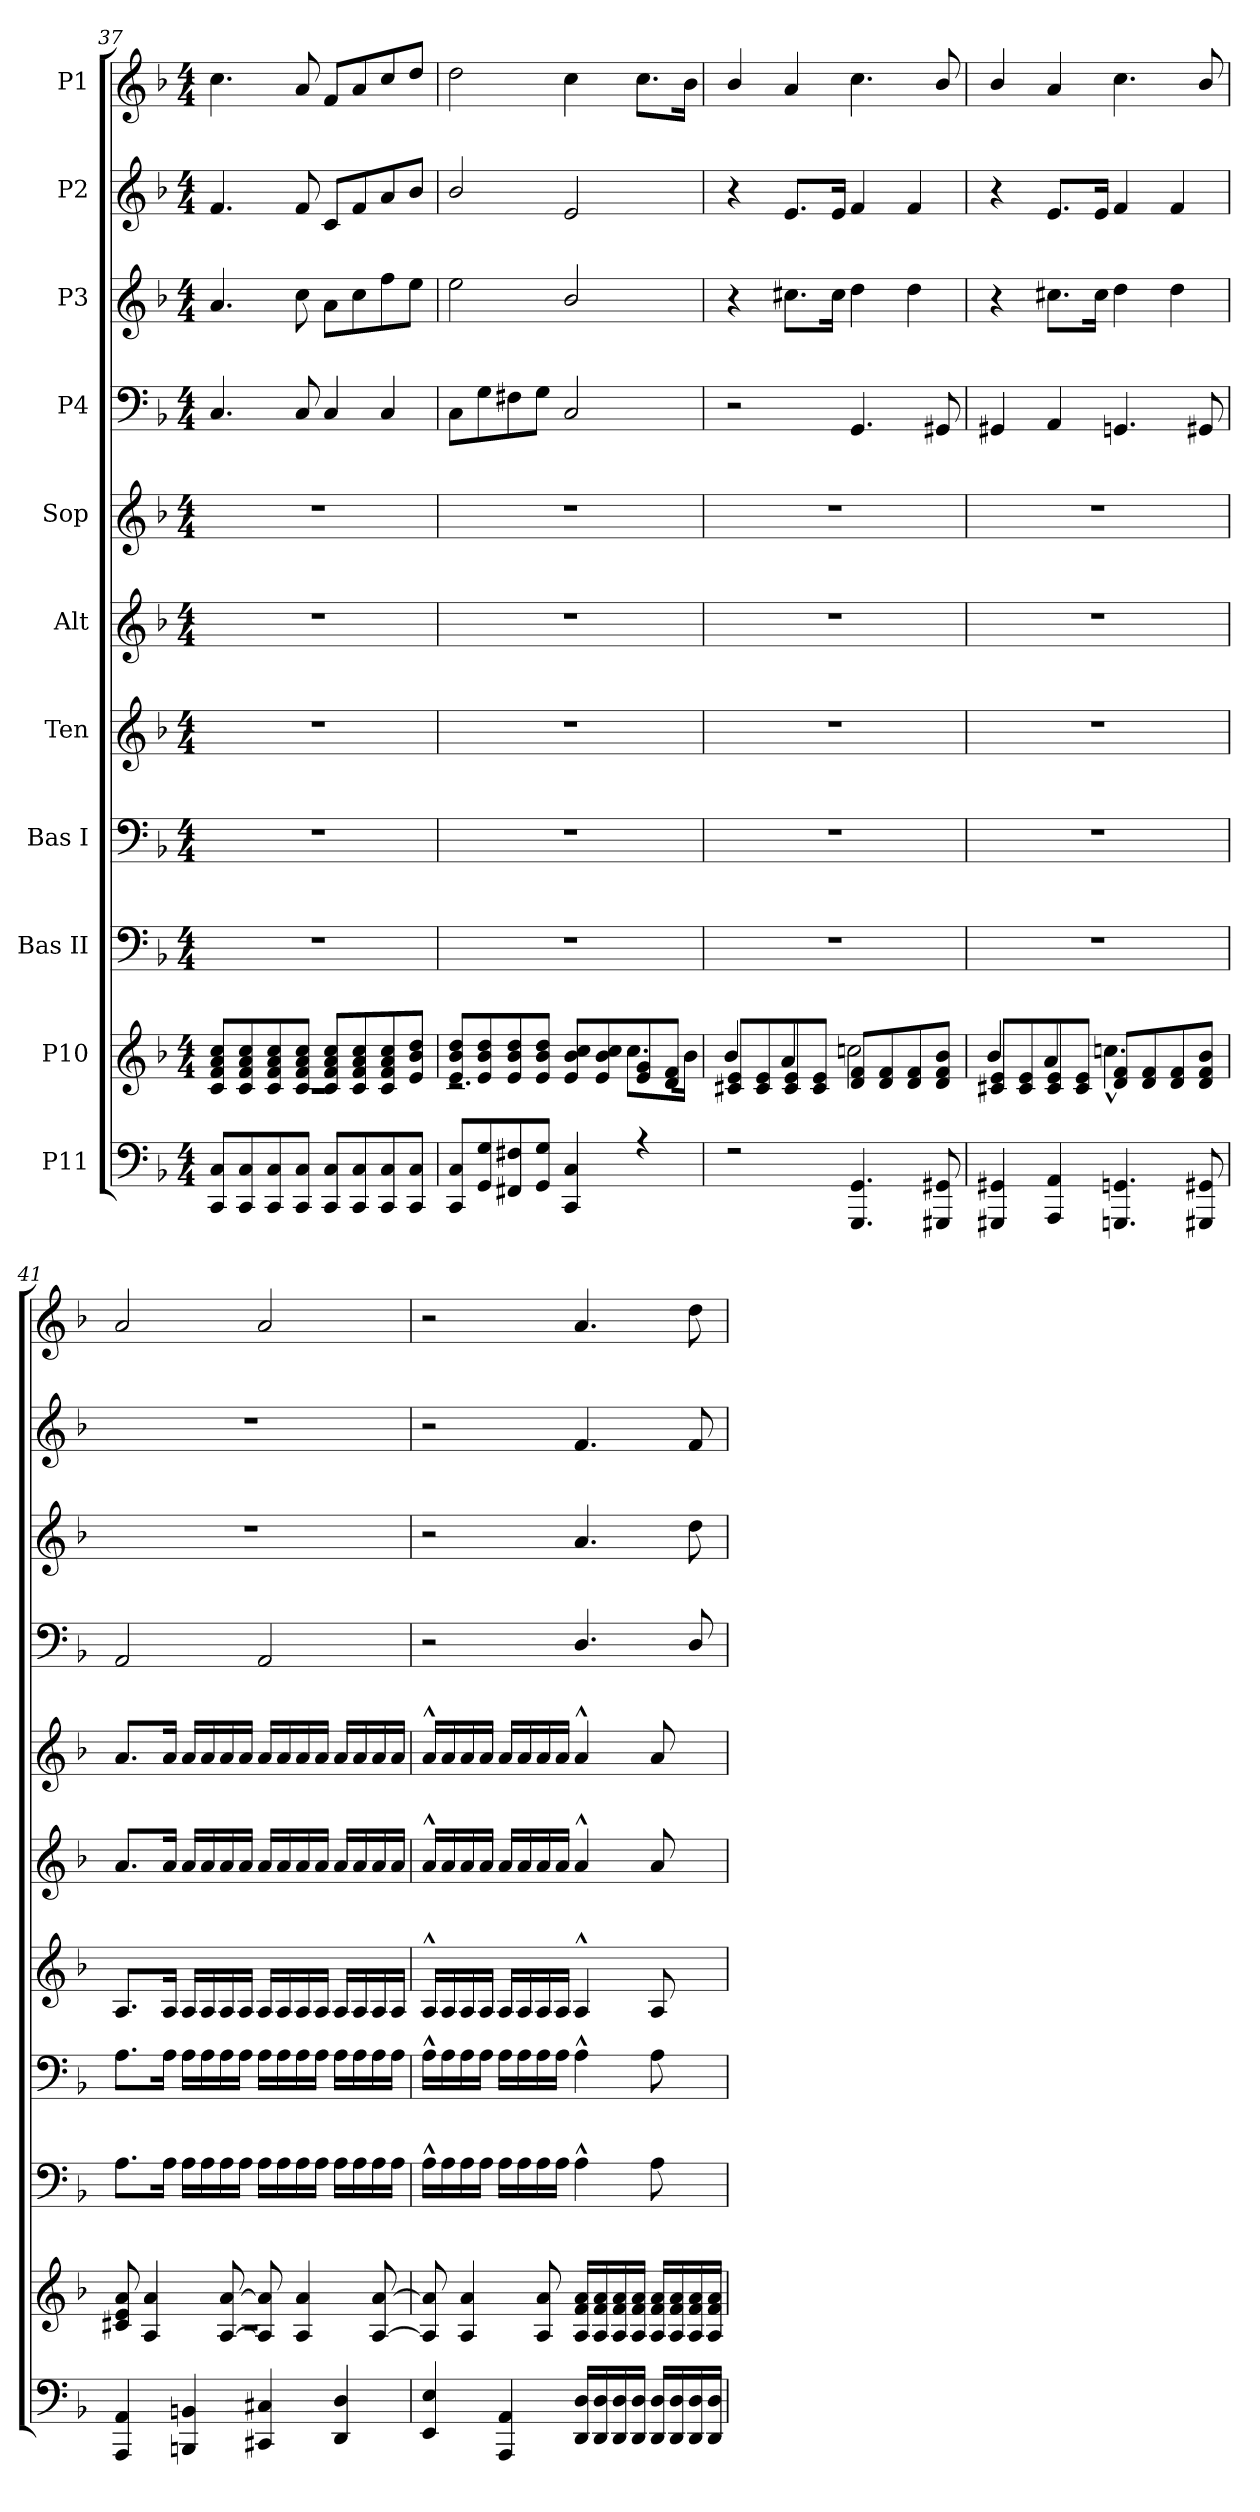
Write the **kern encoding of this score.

**kern	**kern	**kern	**kern	**kern	**kern	**kern	**kern	**kern	**kern	**kern
*part11	*part10	*part9	*part8	*part7	*part6	*part5	*part4	*part3	*part2	*part1
*staff11	*staff10	*staff9	*staff8	*staff7	*staff6	*staff5	*staff4	*staff3	*staff2	*staff1
*I"P11	*I"P10	*I"Bas II	*I"Bas I	*I"Ten	*I"Alt	*I"Sop	*I"P4	*I"P3	*I"P2	*I"P1
!!LO:PB:g=z
*clefF4	*clefG2	*clefF4	*clefF4	*clefG2	*clefG2	*clefG2	*clefF4	*clefG2	*clefG2	*clefG2
*k[b-]	*k[b-]	*k[b-]	*k[b-]	*k[b-]	*k[b-]	*k[b-]	*k[b-]	*k[b-]	*k[b-]	*k[b-]
*F:	*F:	*F:	*F:	*F:	*F:	*F:	*F:	*F:	*F:	*F:
*M4/4	*M4/4	*M4/4	*M4/4	*M4/4	*M4/4	*M4/4	*M4/4	*M4/4	*M4/4	*M4/4
=37	=37	=37	=37	=37	=37	=37	=37	=37	=37	=37
*^	*^	*	*	*	*	*	*	*	*	*
*	*	*	*^	*	*	*	*	*	*	*	*	*
8CC/ 8C/L	1ryy	8c/ 8f/ 8a/ 8cc/L	1rc	1ryy	1r	1r	1r	1r	1r	4.C/	4.a/	4.f/	4.cc\
8CC/ 8C/	.	8c/ 8f/ 8a/ 8cc/	.	.	.	.	.	.	.	.	.	.	.
8CC/ 8C/	.	8c/ 8f/ 8a/ 8cc/	.	.	.	.	.	.	.	.	.	.	.
8CC/ 8C/J	.	8c/ 8f/ 8a/ 8cc/J	.	.	.	.	.	.	.	8C/	8cc\	8f/	8a/
8CC/ 8C/L	.	8c/ 8f/ 8a/ 8cc/L	.	.	.	.	.	.	.	4C/	8a\L	8c/L	8f/L
8CC/ 8C/	.	8c/ 8f/ 8a/ 8cc/	.	.	.	.	.	.	.	.	8cc\	8f/	8a/
8CC/ 8C/	.	8c/ 8f/ 8a/ 8cc/	.	.	.	.	.	.	.	4C/	8ff\	8a/	8cc/
8CC/ 8C/J	.	8e/ 8b-/ 8dd/J	.	.	.	.	.	.	.	.	8ee\J	8b-/J	8dd/J
=38	=38	=38	=38	=38	=38	=38	=38	=38	=38	=38	=38	=38	=38
8CC/ 8C/L	1ryy	8e/ 8b-/ 8dd/L	2.rc	1ryy	1r	1r	1r	1r	1r	8C\L	2ee\	2b-/	2dd\
8GG/ 8G/	.	8e/ 8b-/ 8dd/	.	.	.	.	.	.	.	8G\	.	.	.
8FF#X/ 8F#X/	.	8e/ 8b-/ 8dd/	.	.	.	.	.	.	.	8F#X\	.	.	.
8GG/ 8G/J	.	8e/ 8b-/ 8dd/J	.	.	.	.	.	.	.	8G\J	.	.	.
4CC/ 4C/	.	8e/ 8b-/ 8cc/L	.	.	.	.	.	.	.	2C/	2b-/	2e/	4cc\
.	.	8e/ 8b-/ 8cc/	.	.	.	.	.	.	.	.	.	.	.
4r	.	8e/ 8g/	8.cc\L	.	.	.	.	.	.	.	.	.	8.cc\L
.	.	8d/ 8f/J	.	.	.	.	.	.	.	.	.	.	.
.	.	.	16b-\Jk	.	.	.	.	.	.	.	.	.	16b-\Jk
=39	=39	=39	=39	=39	=39	=39	=39	=39	=39	=39	=39	=39	=39
2r	1ryy	8c#X/ 8e/L	4b-/	1ryy	1r	1r	1r	1r	1r	2r	4r	4r	4b-/
.	.	8c#/ 8e/	.	.	.	.	.	.	.	.	.	.	.
.	.	8c#/ 8e/	4a/	.	.	.	.	.	.	.	8.cc#X\L	8.e/L	4a/
.	.	8c#/ 8e/J	.	.	.	.	.	.	.	.	.	.	.
.	.	.	.	.	.	.	.	.	.	.	16cc#\Jk	16e/Jk	.
4.GGG/ 4.GG/	.	8d/ 8f/L	2ccni\	.	.	.	.	.	.	4.GG/	4dd\	4f/	4.cc\
.	.	8d/ 8f/	.	.	.	.	.	.	.	.	.	.	.
.	.	8d/ 8f/	.	.	.	.	.	.	.	.	4dd\	4f/	.
8GGG#X/ 8GG#X/	.	8d/ 8f/ 8b-/J	.	.	.	.	.	.	.	8GG#X/	.	.	8b-/
=40	=40	=40	=40	=40	=40	=40	=40	=40	=40	=40	=40	=40	=40
4GGG#X/ 4GG#X/	1ryy	8c#X/ 8e/L	4b-/	1ryy	1r	1r	1r	1r	1r	4GG#X/	4r	4r	4b-/
.	.	8c#/ 8e/	.	.	.	.	.	.	.	.	.	.	.
4AAA/ 4AA/	.	8c#/ 8e/	4a/	.	.	.	.	.	.	4AA/	8.cc#X\L	8.e/L	4a/
.	.	8c#/ 8e/J	.	.	.	.	.	.	.	.	.	.	.
.	.	.	.	.	.	.	.	.	.	.	16cc#\Jk	16e/Jk	.
4.GGGn/ 4.GGn/	.	8d/ 8f/L	4.ccni^^>\	.	.	.	.	.	.	4.GGn/	4dd\	4f/	4.cc\
.	.	8d/ 8f/	.	.	.	.	.	.	.	.	.	.	.
.	.	8d/ 8f/	.	.	.	.	.	.	.	.	4dd\	4f/	.
8GGG#X/ 8GG#X/	.	8d/ 8f/ 8b-/J	8ryy	.	.	.	.	.	.	8GG#X/	.	.	8b-/
!!LO:PB:g=z
=41	=41	=41	=41	=41	=41	=41	=41	=41	=41	=41	=41	=41	=41
4AAA/ 4AA/	1ryy	8c#X/ 8e/ 8a/	1rc	1ryy	8.A\L	8.A\L	8.A/L	8.a/L	8.a/L	2AA/	1r	1r	2a/
.	.	4A/ 4a/	.	.	.	.	.	.	.	.	.	.	.
.	.	.	.	.	16A\Jk	16A\Jk	16A/Jk	16a/Jk	16a/Jk	.	.	.	.
4BBBn/ 4BBn/	.	.	.	.	16A\LL	16A\LL	16A/LL	16a/LL	16a/LL	.	.	.	.
.	.	.	.	.	16A\	16A\	16A/	16a/	16a/	.	.	.	.
.	.	[<8A/ [>8a/	.	.	16A\	16A\	16A/	16a/	16a/	.	.	.	.
.	.	.	.	.	16A\JJ	16A\JJ	16A/JJ	16a/JJ	16a/JJ	.	.	.	.
4CC#X/ 4C#X/	.	8A/] 8a/]	.	.	16A\LL	16A\LL	16A/LL	16a/LL	16a/LL	2AA/	.	.	2a/
.	.	.	.	.	16A\	16A\	16A/	16a/	16a/	.	.	.	.
.	.	4A/ 4a/	.	.	16A\	16A\	16A/	16a/	16a/	.	.	.	.
.	.	.	.	.	16A\JJ	16A\JJ	16A/JJ	16a/JJ	16a/JJ	.	.	.	.
4DD/ 4D/	.	.	.	.	16A\LL	16A\LL	16A/LL	16a/LL	16a/LL	.	.	.	.
.	.	.	.	.	16A\	16A\	16A/	16a/	16a/	.	.	.	.
.	.	[<8A/ [>8a/	.	.	16A\	16A\	16A/	16a/	16a/	.	.	.	.
.	.	.	.	.	16A\JJ	16A\JJ	16A/JJ	16a/JJ	16a/JJ	.	.	.	.
=42	=42	=42	=42	=42	=42	=42	=42	=42	=42	=42	=42	=42	=42
4EE/ 4E/	1ryy	8A/] 8a/]	1ryy	1ryy	16A^^>\LL	16A^^>\LL	16A^^>/LL	16a^^>/LL	16a^^>/LL	2r	2r	2r	2r
.	.	.	.	.	16A\	16A\	16A/	16a/	16a/	.	.	.	.
.	.	4A/ 4a/	.	.	16A\	16A\	16A/	16a/	16a/	.	.	.	.
.	.	.	.	.	16A\JJ	16A\JJ	16A/JJ	16a/JJ	16a/JJ	.	.	.	.
4AAA/ 4AA/	.	.	.	.	16A\LL	16A\LL	16A/LL	16a/LL	16a/LL	.	.	.	.
.	.	.	.	.	16A\	16A\	16A/	16a/	16a/	.	.	.	.
.	.	8A/ 8a/	.	.	16A\	16A\	16A/	16a/	16a/	.	.	.	.
.	.	.	.	.	16A\JJ	16A\JJ	16A/JJ	16a/JJ	16a/JJ	.	.	.	.
16DD/ 16D/LL	.	16A/ 16f/ 16a/LL	.	.	4A^^>\	4A^^>\	4A^^>/	4a^^>/	4a^^>/	4.D/	4.a/	4.f/	4.a/
16DD/ 16D/	.	16A/ 16f/ 16a/	.	.	.	.	.	.	.	.	.	.	.
16DD/ 16D/	.	16A/ 16f/ 16a/	.	.	.	.	.	.	.	.	.	.	.
16DD/ 16D/JJ	.	16A/ 16f/ 16a/JJ	.	.	.	.	.	.	.	.	.	.	.
16DD/ 16D/LL	.	16A/ 16f/ 16a/LL	.	.	8A\	8A\	8A/	8a/	8a/	.	.	.	.
16DD/ 16D/	.	16A/ 16f/ 16a/	.	.	.	.	.	.	.	.	.	.	.
16DD/ 16D/	.	16A/ 16f/ 16a/	.	.	8ryy	8ryy	8ryy	8ryy	8ryy	8D/	8dd\	8f/	8dd\
16DD/ 16D/JJ	.	16A/ 16f/ 16a/JJ	.	.	.	.	.	.	.	.	.	.	.
*v	*v	*	*	*	*	*	*	*	*	*	*	*	*
*	*v	*v	*v	*	*	*	*	*	*	*	*	*
=	=	=	=	=	=	=	=	=	=	=
*-	*-	*-	*-	*-	*-	*-	*-	*-	*-	*-
